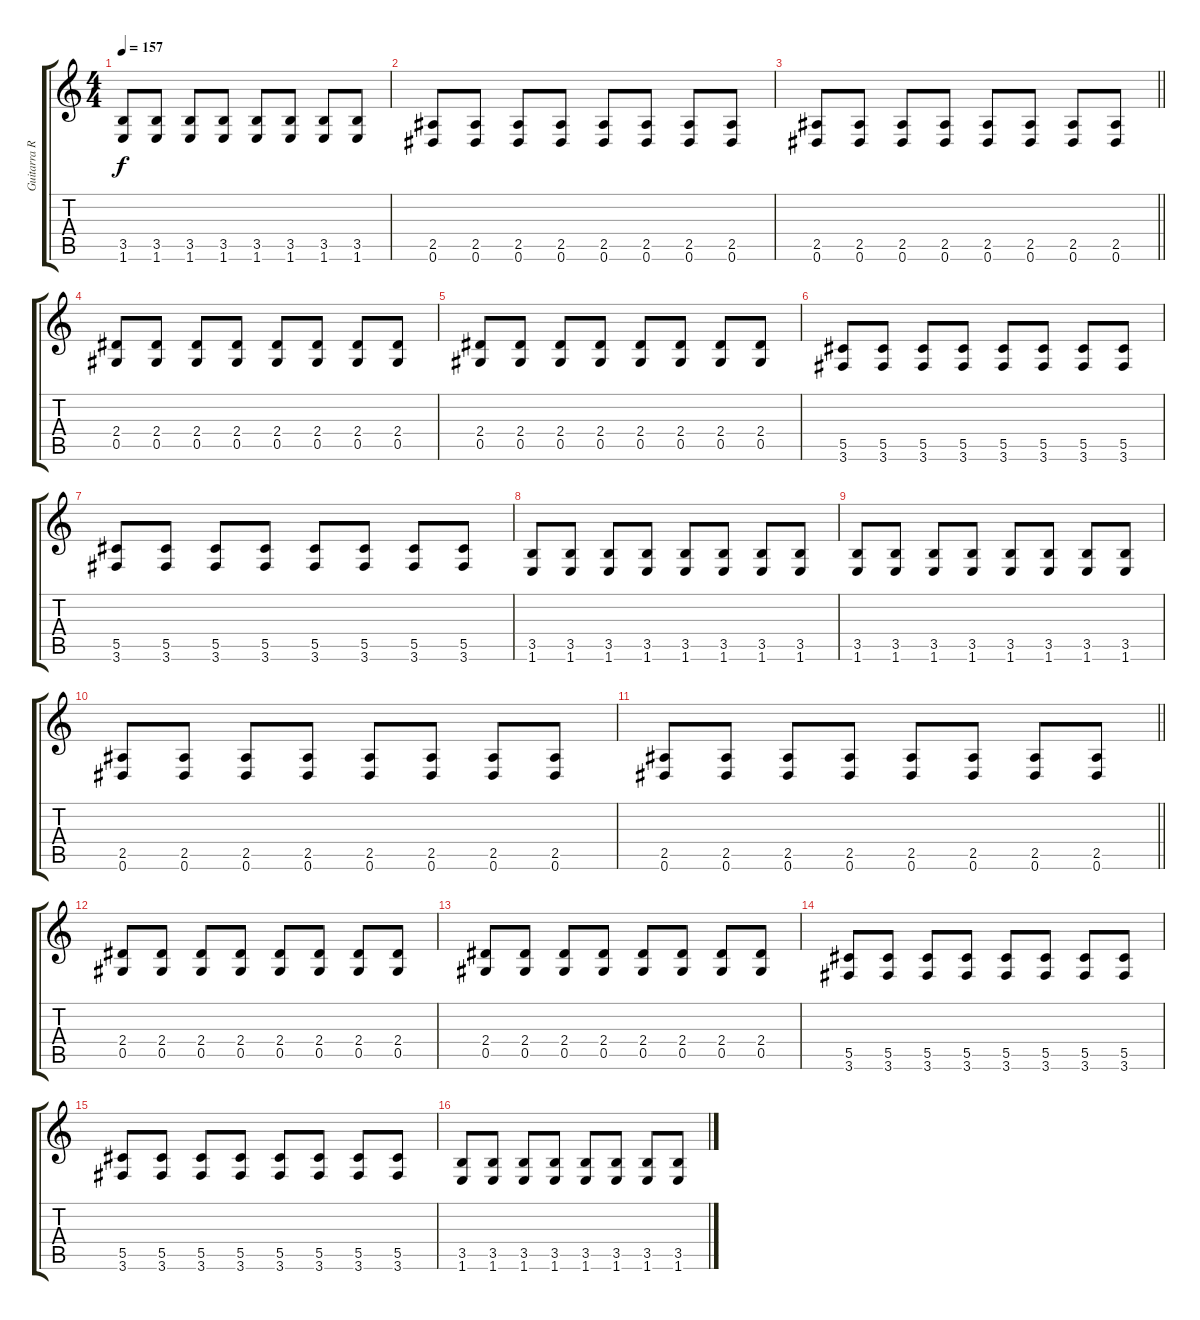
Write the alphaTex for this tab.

\track ("Guitarra Ritmica" "Guitarra R") {instrument distortionguitar}
\staff {score tabs}
\tuning (Eb4 Bb3 Gb3 Db3 Ab2 Eb2) {hide}
\ts (4 4)
\tempo 157
\clef g2
\ks c
(3.5 1.6).8{dy f} (3.5 1.6).8 (3.5 1.6).8 (3.5 1.6).8 (3.5 1.6).8 (3.5 1.6).8 (3.5 1.6).8 (3.5 1.6).8 |
(2.5 0.6).8 (2.5 0.6).8 (2.5 0.6).8 (2.5 0.6).8 (2.5 0.6).8 (2.5 0.6).8 (2.5 0.6).8 (2.5 0.6).8 |
\barLineRight lightlight
(2.5 0.6).8 (2.5 0.6).8 (2.5 0.6).8 (2.5 0.6).8 (2.5 0.6).8 (2.5 0.6).8 (2.5 0.6).8 (2.5 0.6).8 |
(2.4 0.5).8 (2.4 0.5).8 (2.4 0.5).8 (2.4 0.5).8 (2.4 0.5).8 (2.4 0.5).8 (2.4 0.5).8 (2.4 0.5).8 |
(2.4 0.5).8 (2.4 0.5).8 (2.4 0.5).8 (2.4 0.5).8 (2.4 0.5).8 (2.4 0.5).8 (2.4 0.5).8 (2.4 0.5).8 |
(5.5 3.6).8 (5.5 3.6).8 (5.5 3.6).8 (5.5 3.6).8 (5.5 3.6).8 (5.5 3.6).8 (5.5 3.6).8 (5.5 3.6).8 |
(5.5 3.6).8 (5.5 3.6).8 (5.5 3.6).8 (5.5 3.6).8 (5.5 3.6).8 (5.5 3.6).8 (5.5 3.6).8 (5.5 3.6).8 |
(3.5 1.6).8 (3.5 1.6).8 (3.5 1.6).8 (3.5 1.6).8 (3.5 1.6).8 (3.5 1.6).8 (3.5 1.6).8 (3.5 1.6).8 |
(3.5 1.6).8 (3.5 1.6).8 (3.5 1.6).8 (3.5 1.6).8 (3.5 1.6).8 (3.5 1.6).8 (3.5 1.6).8 (3.5 1.6).8 |
(2.5 0.6).8 (2.5 0.6).8 (2.5 0.6).8 (2.5 0.6).8 (2.5 0.6).8 (2.5 0.6).8 (2.5 0.6).8 (2.5 0.6).8 |
\barLineRight lightlight
(2.5 0.6).8 (2.5 0.6).8 (2.5 0.6).8 (2.5 0.6).8 (2.5 0.6).8 (2.5 0.6).8 (2.5 0.6).8 (2.5 0.6).8 |
(2.4 0.5).8 (2.4 0.5).8 (2.4 0.5).8 (2.4 0.5).8 (2.4 0.5).8 (2.4 0.5).8 (2.4 0.5).8 (2.4 0.5).8 |
(2.4 0.5).8 (2.4 0.5).8 (2.4 0.5).8 (2.4 0.5).8 (2.4 0.5).8 (2.4 0.5).8 (2.4 0.5).8 (2.4 0.5).8 |
(5.5 3.6).8 (5.5 3.6).8 (5.5 3.6).8 (5.5 3.6).8 (5.5 3.6).8 (5.5 3.6).8 (5.5 3.6).8 (5.5 3.6).8 |
(5.5 3.6).8 (5.5 3.6).8 (5.5 3.6).8 (5.5 3.6).8 (5.5 3.6).8 (5.5 3.6).8 (5.5 3.6).8 (5.5 3.6).8 |
(3.5 1.6).8 (3.5 1.6).8 (3.5 1.6).8 (3.5 1.6).8 (3.5 1.6).8 (3.5 1.6).8 (3.5 1.6).8 (3.5 1.6).8
